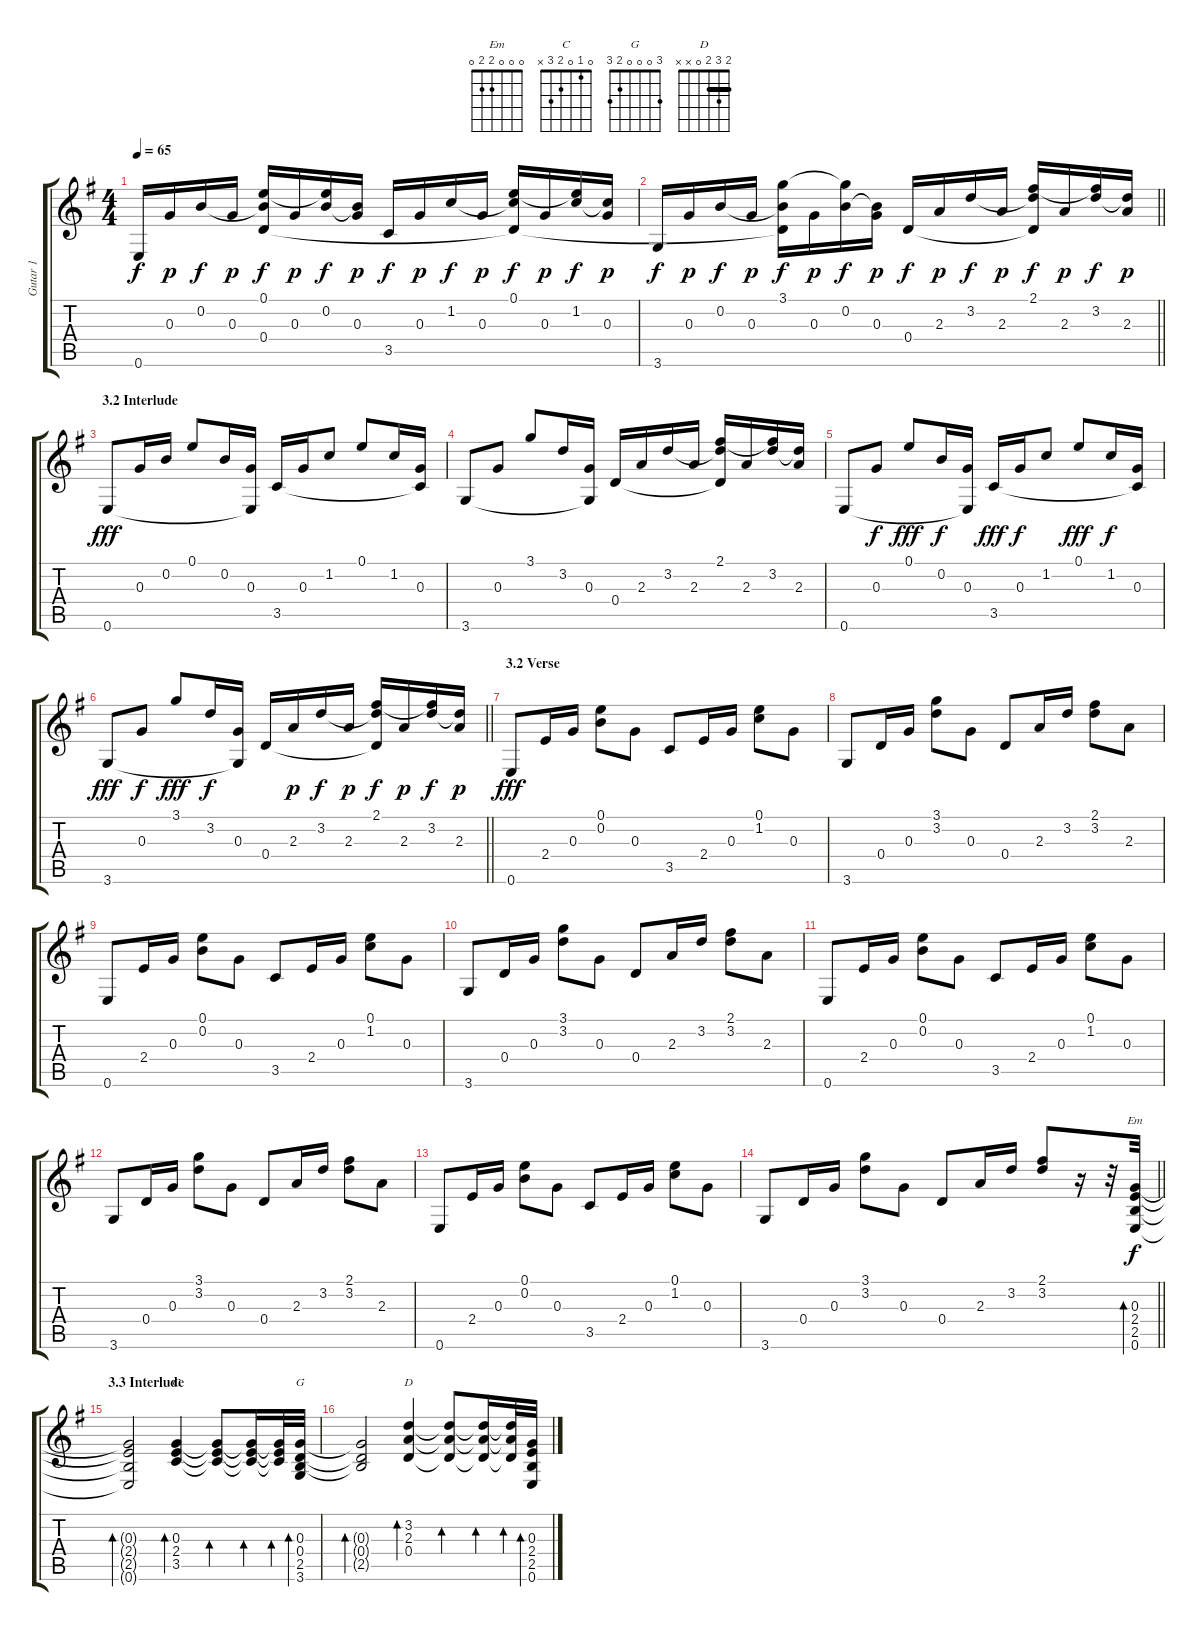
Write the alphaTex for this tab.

\track ("Gutar 1" "Gutar 1") {instrument acousticguitarsteel}
\staff {score tabs}
\tuning (E4 B3 G3 D3 A2 E2) {hide}
\chord ("Em" 0 0 0 2 2 0)
\chord ("C" 0 1 0 2 3 x)
\chord ("G" 3 0 0 0 2 3)
\chord ("D" 2 3 2 0 x x) {barre 2}
\ts (4 4)
\tempo 65
\clef g2
\ks eminor
0.6.16{dy f} 0.3.16{dy p} 0.2.16{dy f} 0.3.16{dy p} (0.1 0.2{t} 0.4{t}).16{dy f} 0.3.16{dy p} (0.1{t} 0.2).16{dy f} (0.2{t} 0.3).16{dy p} 3.5.16{dy f} 0.3.16{dy p} 1.2.16{dy f} 0.3.16{dy p} (0.1 1.2{t} 0.4{t}).16{dy f} 0.3.16{dy p} (0.1{t} 1.2).16{dy f} (1.2{t} 0.3).16{dy p} |
\barLineRight lightlight
3.6.16{dy f} 0.3.16{dy p} 0.2.16{dy f} 0.3.16{dy p} (3.1 0.2{t} 0.4{t}).16{dy f} 0.3.16{dy p} (3.1{t} 0.2).16{dy f} (0.2{t} 0.3).16{dy p} 0.4.16{dy f} 2.3.16{dy p} 3.2.16{dy f} 2.3.16{dy p} (2.1 3.2{t} 0.4{t}).16{dy f} 2.3.16{dy p} (2.1{t} 3.2).16{dy f} (3.2{t} 2.3).16{dy p volume 14} |
\section ("" "3.2 Interlude")
0.6.8{dy fff} 0.3.16 0.2.16 0.1.8 0.2.16 (0.3 0.6{t}).16 3.5.16 0.3.16 1.2.8 0.1.8 1.2.16 (0.3 3.5{t}).16 |
3.6.8 0.3.8 3.1.8 3.2.16 (0.3 3.6{t}).16 0.4.16 2.3.16 3.2.16 2.3.16 (2.1 3.2{t} 0.4{t}).16 2.3.16 (2.1{t} 3.2).16 (3.2{t} 2.3).16 |
0.6.8 0.3.8{dy f} 0.1.8{dy fff} 0.2.16{dy f} (0.3 0.6{t}).16 3.5.16{dy fff} 0.3.16{dy f} 1.2.8 0.1.8{dy fff} 1.2.16{dy f} (0.3 3.5{t}).16 |
\barLineRight lightlight
3.6.8{dy fff} 0.3.8{dy f} 3.1.8{dy fff} 3.2.16{dy f} (0.3 3.6{t}).16 0.4.16 2.3.16{dy p} 3.2.16{dy f} 2.3.16{dy p} (2.1 3.2{t} 0.4{t}).16{dy f} 2.3.16{dy p} (2.1{t} 3.2).16{dy f} (3.2{t} 2.3).16{dy p} |
\section ("" "3.2 Verse")
0.6.8{dy fff} 2.4.16 0.3.16 (0.1 0.2).8 0.3.8 3.5.8 2.4.16 0.3.16 (0.1 1.2).8 0.3.8 |
3.6.8 0.4.16 0.3.16 (3.1 3.2).8 0.3.8 0.4.8 2.3.16 3.2.16 (2.1 3.2).8 2.3.8 |
0.6.8 2.4.16 0.3.16 (0.1 0.2).8 0.3.8 3.5.8 2.4.16 0.3.16 (0.1 1.2).8 0.3.8 |
3.6.8 0.4.16 0.3.16 (3.1 3.2).8 0.3.8 0.4.8 2.3.16 3.2.16 (2.1 3.2).8 2.3.8 |
0.6.8 2.4.16 0.3.16 (0.1 0.2).8 0.3.8 3.5.8 2.4.16 0.3.16 (0.1 1.2).8 0.3.8 |
3.6.8 0.4.16 0.3.16 (3.1 3.2).8 0.3.8 0.4.8 2.3.16 3.2.16 (2.1 3.2).8 2.3.8 |
0.6.8 2.4.16 0.3.16 (0.1 0.2).8 0.3.8 3.5.8 2.4.16 0.3.16 (0.1 1.2).8 0.3.8 |
\barLineRight lightlight
3.6.8 0.4.16 0.3.16 (3.1 3.2).8 0.3.8 0.4.8 2.3.16 3.2.16 (2.1 3.2).8 r.16 r.32 (0.3 2.4 2.5 0.6).32{bd 120 ch "Em" dy f} |
\section ("" "3.3 Interlude")
(0.3{t} 2.4{t} 2.5{t} 0.6{t}).2{bd 120} (0.3 2.4 3.5).4{bd 60 ch "C"} (0.3{t} 2.4{t} 3.5{t}).8{bd 60} (0.3{t} 2.4{t} 3.5{t}).16{bd 60} (0.3{t} 2.4{t} 3.5{t}).32{bd 60} (0.3 0.4 2.5 3.6).32{bd 120 ch "G"} |
(0.3{t} 0.4{t} 2.5{t}).2{bd 120} (3.2 2.3 0.4).4{bd 120 ch "D"} (3.2{t} 2.3{t} 0.4{t}).8{bd 60} (3.2{t} 2.3{t} 0.4{t}).16{bd 60} (3.2{t} 2.3{t} 0.4{t}).32{bd 60} (0.3 2.4 2.5 0.6).32{bd 120}
